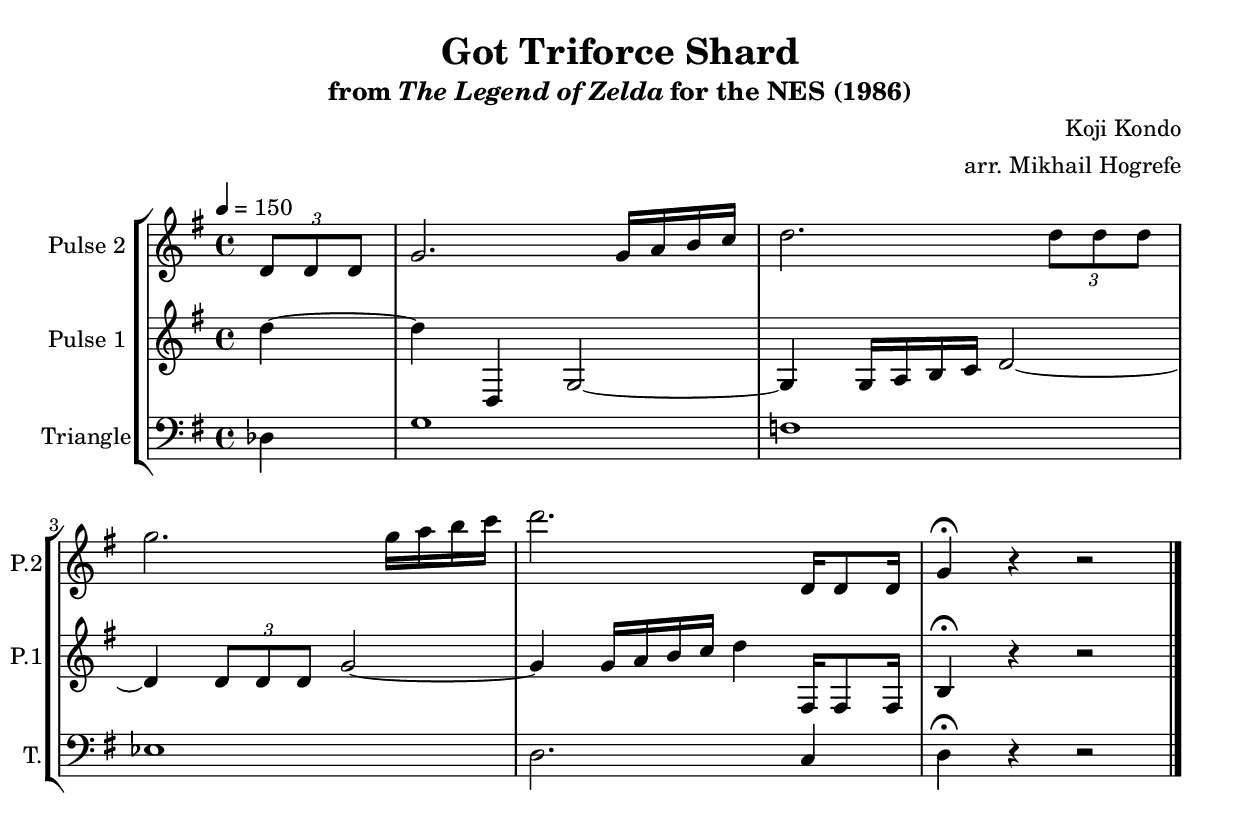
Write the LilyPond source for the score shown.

\version "2.22.0"

\book {
    \header {
        title = "Got Triforce Shard"
        subtitle = \markup { "from" {\italic "The Legend of Zelda"} "for the NES (1986)" }
        composer = "Koji Kondo"
        arranger = "arr. Mikhail Hogrefe"
    }

    \score {
        {
            \new StaffGroup <<
                \new Staff \relative c' {
                    \set Staff.instrumentName = "Pulse 2"
                    \set Staff.shortInstrumentName = "P.2"
\tempo 4 = 150
\key g \major
\partial 4 \tuplet 3/2 { d8 d d } |
g2. g16 a b c |
d2. \tuplet 3/2 { d8 d d } |
g2. g16 a b c |
d2. d,,16 d8 d16 |
g4\fermata r r2 |
\bar "|."
                }

                \new Staff \relative c'' {
                    \set Staff.instrumentName = "Pulse 1"
                    \set Staff.shortInstrumentName = "P.1"
\key g \major
d4 ~ |
d4 d,, g2 ~ |
g4 g16 a b c d2 ~ |
d4 \tuplet 3/2 { d8 d d } g2 ~ |
g4 g16 a b c d4 fis,,16 fis8 fis16 |
b4\fermata r r2 |
                }

                \new Staff \relative c {
                    \set Staff.instrumentName = "Triangle"
                    \set Staff.shortInstrumentName = "T."
\key g \major
\clef bass
des4 |
g1 |
f1 |
ees1 |
d2. c4 |
d4\fermata r r2 |
                }
            >>
        }
        \layout {
            \context {
                \Staff
                \RemoveEmptyStaves
            }
            \context {
                \DrumStaff
                \RemoveEmptyStaves
            }
        }
    }
}
